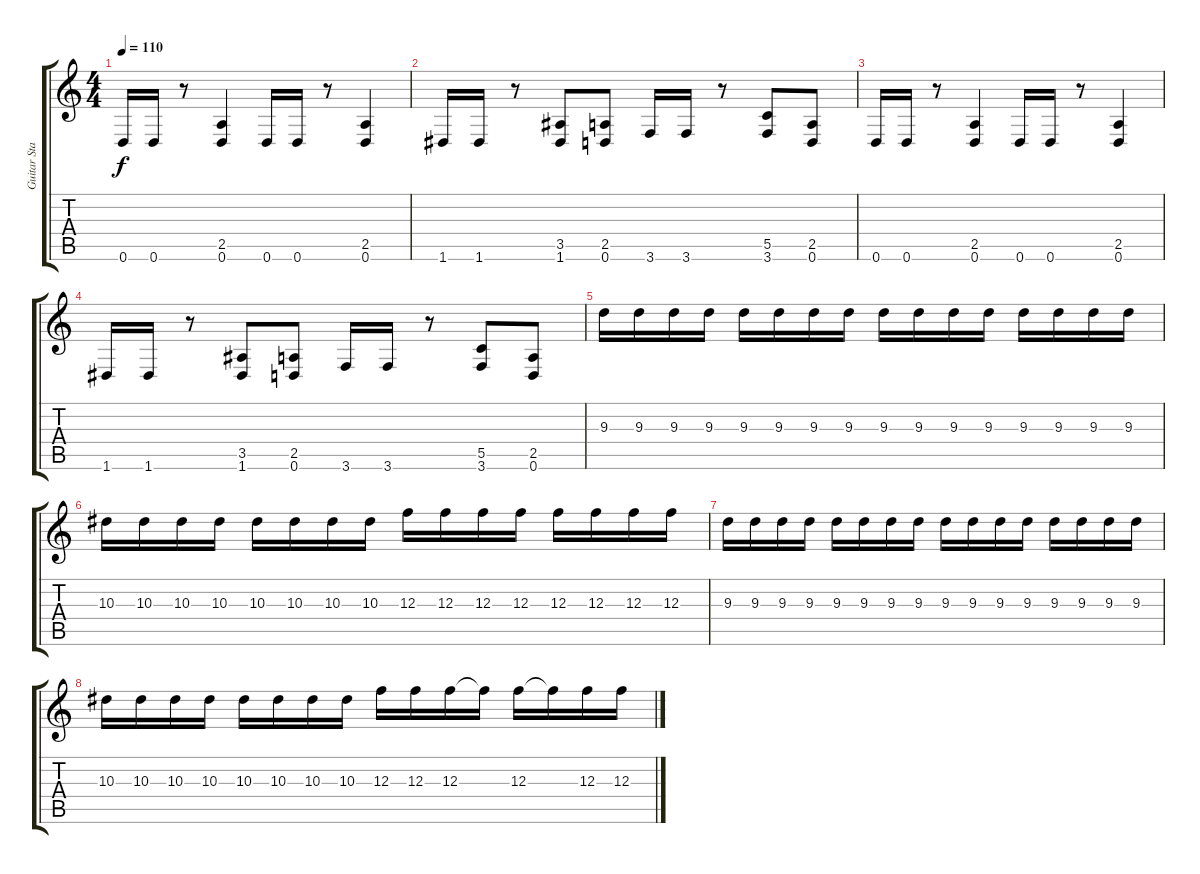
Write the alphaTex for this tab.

\track ("Guitar Standard" "Guitar Sta") {instrument distortionguitar}
\staff {score tabs}
\tuning (D4 A3 F3 C3 G2 D2) {hide}
\ts (4 4)
\tempo 110
\clef g2
\ks c
0.6.16{dy f} 0.6.16 r.8 (2.5 0.6).4 0.6.16 0.6.16 r.8 (2.5 0.6).4 |
1.6.16 1.6.16 r.8 (3.5 1.6).8 (2.5 0.6).8 3.6.16 3.6.16 r.8 (5.5 3.6).8 (2.5 0.6).8 |
0.6.16 0.6.16 r.8 (2.5 0.6).4 0.6.16 0.6.16 r.8 (2.5 0.6).4 |
1.6.16 1.6.16 r.8 (3.5 1.6).8 (2.5 0.6).8 3.6.16 3.6.16 r.8 (5.5 3.6).8 (2.5 0.6).8 |
9.3.16 9.3.16 9.3.16 9.3.16 9.3.16 9.3.16 9.3.16 9.3.16 9.3.16 9.3.16 9.3.16 9.3.16 9.3.16 9.3.16 9.3.16 9.3.16 |
10.3.16 10.3.16 10.3.16 10.3.16 10.3.16 10.3.16 10.3.16 10.3.16 12.3.16 12.3.16 12.3.16 12.3.16 12.3.16 12.3.16 12.3.16 12.3.16 |
9.3.16 9.3.16 9.3.16 9.3.16 9.3.16 9.3.16 9.3.16 9.3.16 9.3.16 9.3.16 9.3.16 9.3.16 9.3.16 9.3.16 9.3.16 9.3.16 |
10.3.16 10.3.16 10.3.16 10.3.16 10.3.16 10.3.16 10.3.16 10.3.16 12.3.16 12.3.16 12.3.16 12.3{t}.16 12.3.16 12.3{t}.16 12.3.16 12.3.16
